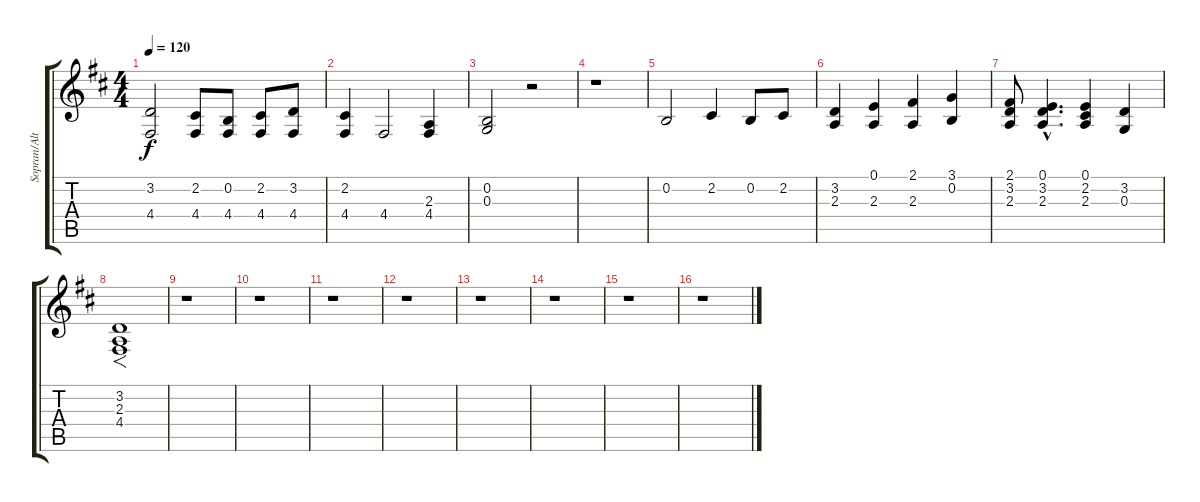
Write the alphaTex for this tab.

\track ("Sopran/Alt" "Sopran/Alt") {instrument lead1square}
\staff {score tabs}
\tuning (E4 B3 G3 D3 A2 E2) {hide}
\ts (4 4)
\tempo 120
\clef g2
\ks d
(3.2 4.4).2{dy f} (2.2 4.4).8 (0.2 4.4).8 (2.2 4.4).8 (3.2 4.4).8 |
(2.2 4.4).4 4.4.2 (2.3 4.4).4 |
(0.2 0.3).2 r.2 |
r.1 |
0.2.2 2.2.4 0.2.8 2.2.8 |
(3.2 2.3).4 (0.1 2.3).4 (2.1 2.3).4 (3.1 0.2).4 |
(2.1 3.2 2.3).8 (0.1{hac} 3.2{hac} 2.3{hac}).4{d} (0.1 2.2 2.3).4 (3.2 0.3).4 |
(3.2 2.3 4.4).1{f} |
r.1 |
r.1 |
r.1 |
r.1 |
r.1 |
r.1 |
r.1 |
r.1
